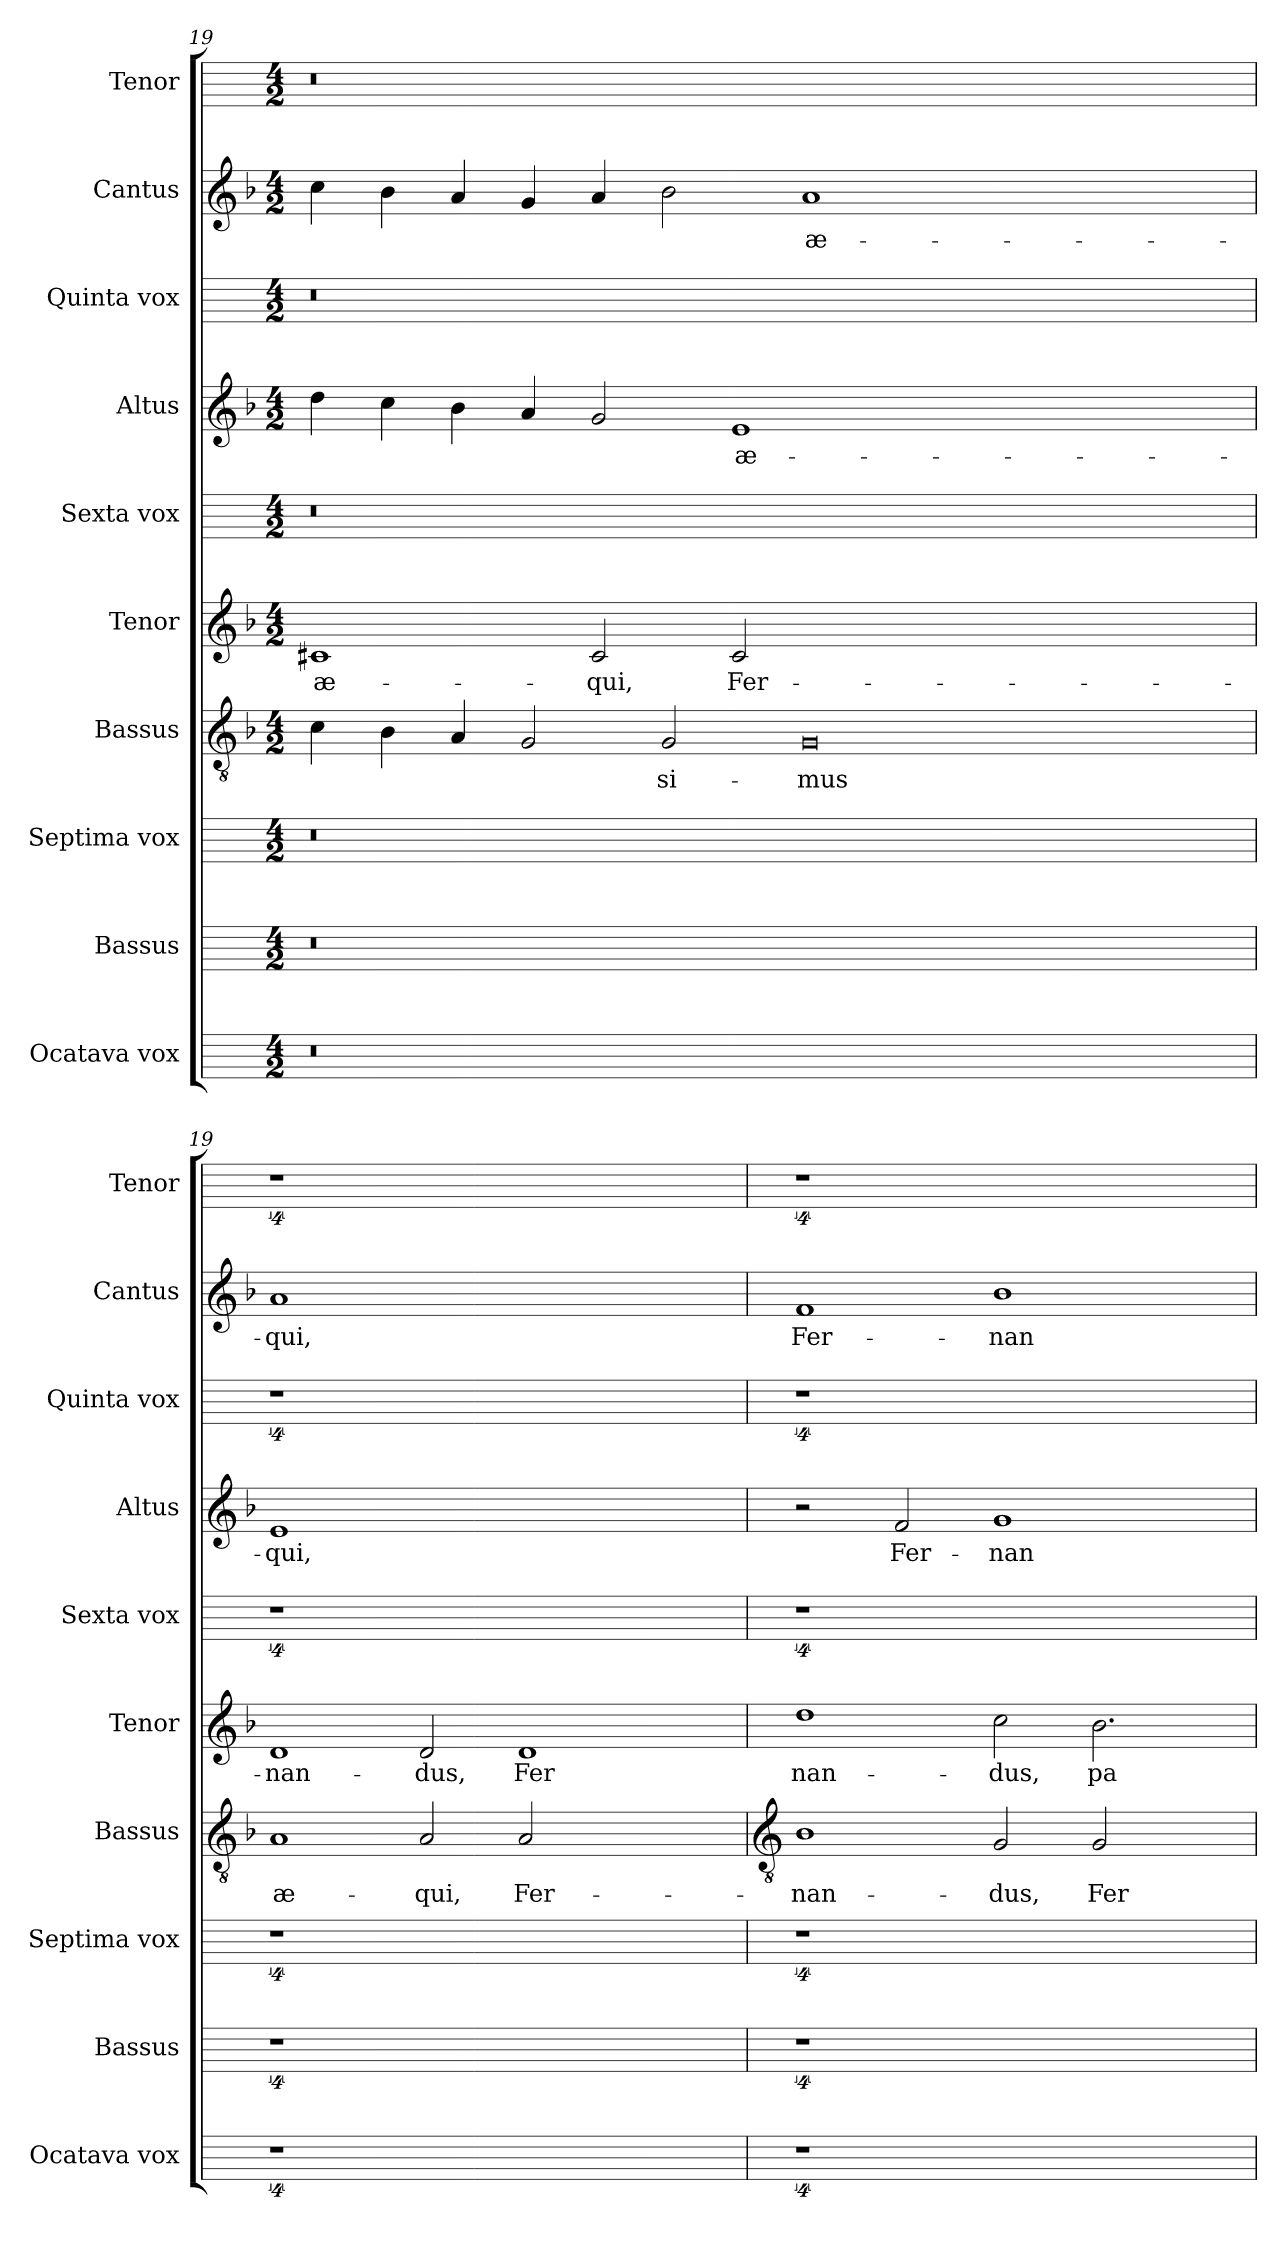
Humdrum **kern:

**kern	**kern	**kern	**kern	**text	**kern	**text	**kern	**kern	**text	**kern	**kern	**text	**kern
*part10	*part9	*part8	*part7	*part7	*part6	*part6	*part5	*part4	*part4	*part3	*part2	*part2	*part1
*staff10	*staff9	*staff8	*staff7	*staff7	*staff6	*staff6	*staff5	*staff4	*staff4	*staff3	*staff2	*staff2	*staff1
*I"Ocatava vox	*I"Bassus	*I"Septima vox	*I"Bassus	*	*I"Tenor	*	*I"Sexta vox	*I"Altus	*	*I"Quinta vox	*I"Cantus	*	*I"Tenor
*I'Ocatava vox	*I'Bassus	*I'Septima vox	*I'Bassus	*	*I'Tenor	*	*I'Sexta vox	*I'Altus	*	*I'Quinta vox	*I'Cantus	*	*I'Tenor
*	*	*	*clefGv2	*	*clefG2	*	*	*clefG2	*	*	*clefG2	*	*
*	*	*	*k[b-]	*	*k[b-]	*	*	*k[b-]	*	*	*k[b-]	*	*
*	*	*	*F:	*	*F:	*	*	*F:	*	*	*F:	*	*
*M4/2	*M4/2	*M4/2	*M4/2	*	*M4/2	*	*M4/2	*M4/2	*	*M4/2	*M4/2	*	*M4/2
=19	=19	=19	=19	=19	=19	=19	=19	=19	=19	=19	=19	=19	=19
!	!	!	!	!	!	!LO:LY:b	!	!	!	!	!	!	!
*	*	*	*	*	*^	*	*	*	*	*	*	*	*
0r	0r	0r	4c	.	1c#X	1..ryy	æ-	0r	4dd	.	0r	4cc	.	0r
.	.	.	4B-	.	.	.	.	.	4cc	.	.	4b-	.	.
.	.	.	4A	.	.	.	.	.	4b-	.	.	4a	.	.
.	.	.	2G	.	.	.	.	.	4a	.	.	4g	.	.
!	!	!	!	!	!	!	!LO:LY:b	!	!	!	!	!	!	!
.	.	.	.	.	2c#	.	-qui,	.	2g	.	.	4a	.	.
!	!	!	!	!LO:LY:b	!	!	!	!	!	!	!	!	!	!
.	.	.	2G	-si-	.	.	.	.	.	.	.	2b-	.	.
!	!	!	!	!	!	!	!LO:LY:b	!	!	!LO:LY:b	!	!	!	!
.	.	.	.	.	2c#	.	Fer-	.	1e	æ-	.	.	.	.
!	!	!	!	!LO:LY:b	!	!	!	!	!	!	!	!	!LO:LY:b	!
.	.	.	0G	-mus	.	0ryy	.	.	.	.	.	1a	æ-	.
1..ryy	1..ryy	1..ryy	.	.	1..ryy	.	.	1..ryy	.	.	1..ryy	.	.	1..ryy
.	.	.	.	.	.	.	.	.	1ryy	.	.	.	.	.
.	.	.	.	.	.	.	.	.	.	.	.	1ryy	.	.
.	.	.	.	.	.	.	.	.	4ryy	.	.	.	.	.
*	*	*	*	*	*v	*v	*	*	*	*	*	*	*	*
!!LO:LB:g=z
=19	=19	=19	=19	=19	=19	=19	=19	=19	=19	=19	=19	=19	=19
!	!	!	!	!LO:LY:b	!	!LO:LY:b	!	!	!LO:LY:b	!	!	!LO:LY:b	!
4%9r	4%9r	4%9r	1A	æ-	1d	-nan-	4%9r	1e	-qui,	4%9r	1a	-qui,	4%9r
!	!	!	!	!LO:LY:b	!	!LO:LY:b	!	!	!	!	!	!	!
.	.	.	2A	-qui,	2d	-dus,	.	1.ryy	.	.	1.ryy	.	.
!	!	!	!	!LO:LY:b	!	!LO:LY:b	!	!	!	!	!	!	!
.	.	.	2A	Fer-	1d	Fer	.	.	.	.	.	.	.
.	.	.	2ryy	.	.	.	.	.	.	.	.	.	.
4ryy	4ryy	4ryy	.	.	.	.	4ryy	.	.	4ryy	.	.	4ryy
!!LO:LB:g=z
=19	=19	=19	=19	=19	=19	=19	=19	=19	=19	=19	=19	=19	=19
*	*	*	*clefGv2	*	*	*	*	*	*	*	*	*	*
!	!	!	!	!LO:LY:b	!	!LO:LY:b	!	!	!	!	!	!LO:LY:b	!
4%9r	4%9r	4%9r	1B-	-nan-	1dd	nan-	4%9r	2r	.	4%9r	1f	Fer-	4%9r
!	!	!	!	!	!	!	!	!	!LO:LY:b	!	!	!	!
.	.	.	.	.	.	.	.	2f	Fer-	.	.	.	.
!	!	!	!	!LO:LY:b	!	!LO:LY:b	!	!	!LO:LY:b	!	!	!LO:LY:b	!
.	.	.	2G	-dus,	2cc	-dus,	.	1g	-nan-	.	1b-	-nan-	.
!	!	!	!	!LO:LY:b	!	!LO:LY:b	!	!	!	!	!	!	!
.	.	.	2G	Fer-	2.b-	pa-	.	.	.	.	.	.	.
.	.	.	4ryy	.	.	.	.	4ryy	.	.	4ryy	.	.
=	=	=	=	=	=	=	=	=	=	=	=	=	=
*-	*-	*-	*-	*-	*-	*-	*-	*-	*-	*-	*-	*-	*-
